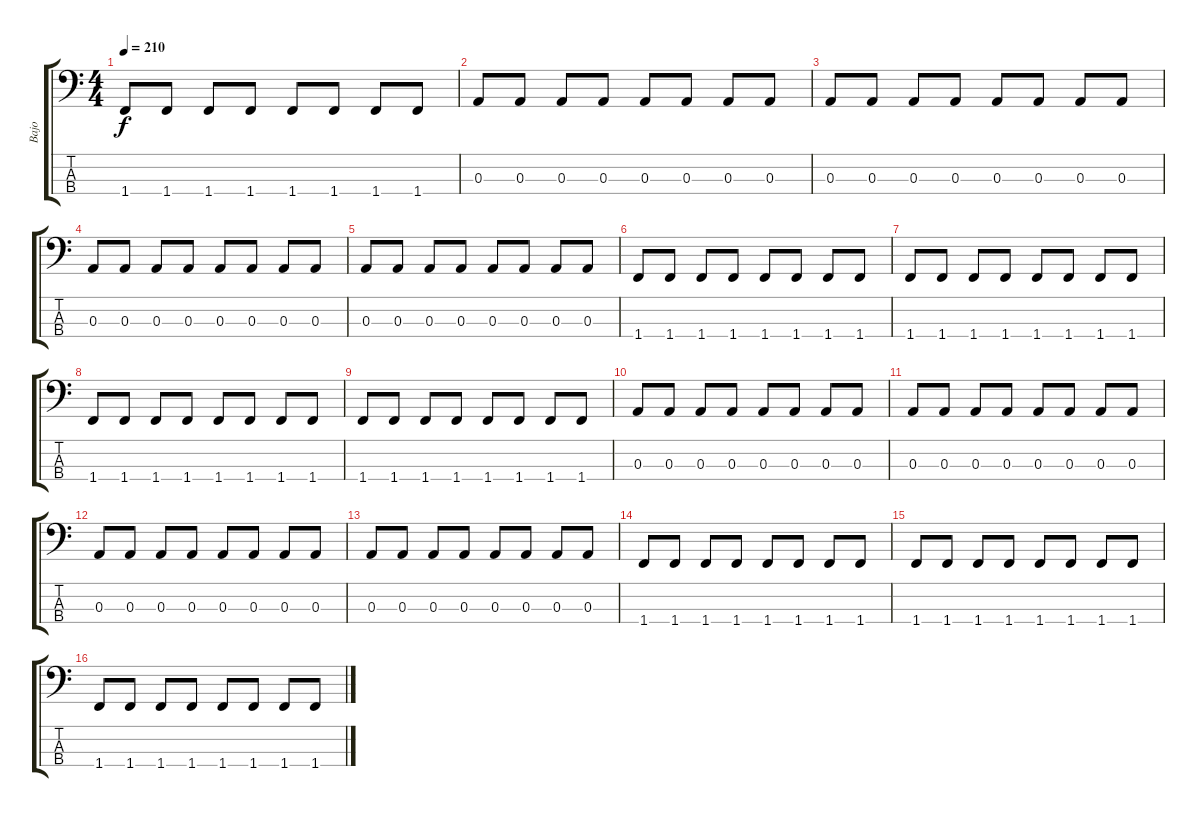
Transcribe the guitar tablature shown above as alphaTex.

\track ("Bajo" "Bajo") {instrument electricbasspick}
\staff {score tabs}
\tuning (G2 D2 A1 E1) {hide}
\ts (4 4)
\tempo 210
\clef f4
\ks c
1.4.8{dy f} 1.4.8 1.4.8 1.4.8 1.4.8 1.4.8 1.4.8 1.4.8 |
0.3.8 0.3.8 0.3.8 0.3.8 0.3.8 0.3.8 0.3.8 0.3.8 |
0.3.8 0.3.8 0.3.8 0.3.8 0.3.8 0.3.8 0.3.8 0.3.8 |
0.3.8 0.3.8 0.3.8 0.3.8 0.3.8 0.3.8 0.3.8 0.3.8 |
0.3.8 0.3.8 0.3.8 0.3.8 0.3.8 0.3.8 0.3.8 0.3.8 |
1.4.8 1.4.8 1.4.8 1.4.8 1.4.8 1.4.8 1.4.8 1.4.8 |
1.4.8 1.4.8 1.4.8 1.4.8 1.4.8 1.4.8 1.4.8 1.4.8 |
1.4.8 1.4.8 1.4.8 1.4.8 1.4.8 1.4.8 1.4.8 1.4.8 |
1.4.8 1.4.8 1.4.8 1.4.8 1.4.8 1.4.8 1.4.8 1.4.8 |
0.3.8 0.3.8 0.3.8 0.3.8 0.3.8 0.3.8 0.3.8 0.3.8 |
0.3.8 0.3.8 0.3.8 0.3.8 0.3.8 0.3.8 0.3.8 0.3.8 |
0.3.8 0.3.8 0.3.8 0.3.8 0.3.8 0.3.8 0.3.8 0.3.8 |
0.3.8 0.3.8 0.3.8 0.3.8 0.3.8 0.3.8 0.3.8 0.3.8 |
1.4.8 1.4.8 1.4.8 1.4.8 1.4.8 1.4.8 1.4.8 1.4.8 |
1.4.8 1.4.8 1.4.8 1.4.8 1.4.8 1.4.8 1.4.8 1.4.8 |
1.4.8 1.4.8 1.4.8 1.4.8 1.4.8 1.4.8 1.4.8 1.4.8
